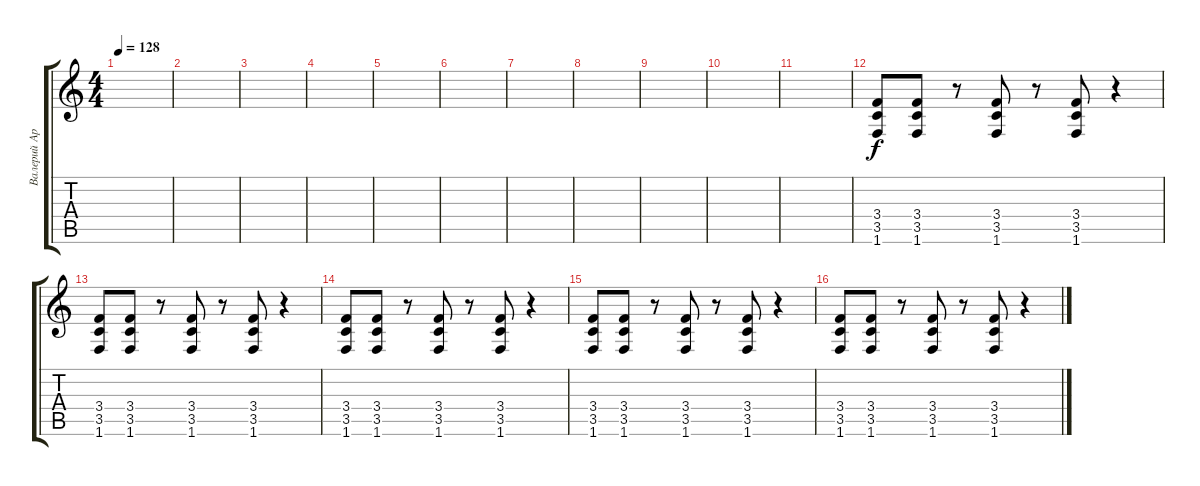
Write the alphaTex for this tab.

\track ("Валерий Аркадин (гитара)" "Валерий Ар") {instrument distortionguitar}
\staff {score tabs}
\tuning (E4 B3 G3 D3 A2 E2) {hide}
\ts (4 4)
\tempo 128
\clef g2
\ks c
|
|
|
|
|
|
|
|
|
|
|
(3.4 3.5 1.6).8 (3.4 3.5 1.6).8 r.8 (3.4 3.5 1.6).8 r.8 (3.4 3.5 1.6).8 r.4 |
(3.4 3.5 1.6).8 (3.4 3.5 1.6).8 r.8 (3.4 3.5 1.6).8 r.8 (3.4 3.5 1.6).8 r.4 |
(3.4 3.5 1.6).8 (3.4 3.5 1.6).8 r.8 (3.4 3.5 1.6).8 r.8 (3.4 3.5 1.6).8 r.4 |
(3.4 3.5 1.6).8 (3.4 3.5 1.6).8 r.8 (3.4 3.5 1.6).8 r.8 (3.4 3.5 1.6).8 r.4 |
(3.4 3.5 1.6).8 (3.4 3.5 1.6).8 r.8 (3.4 3.5 1.6).8 r.8 (3.4 3.5 1.6).8 r.4
